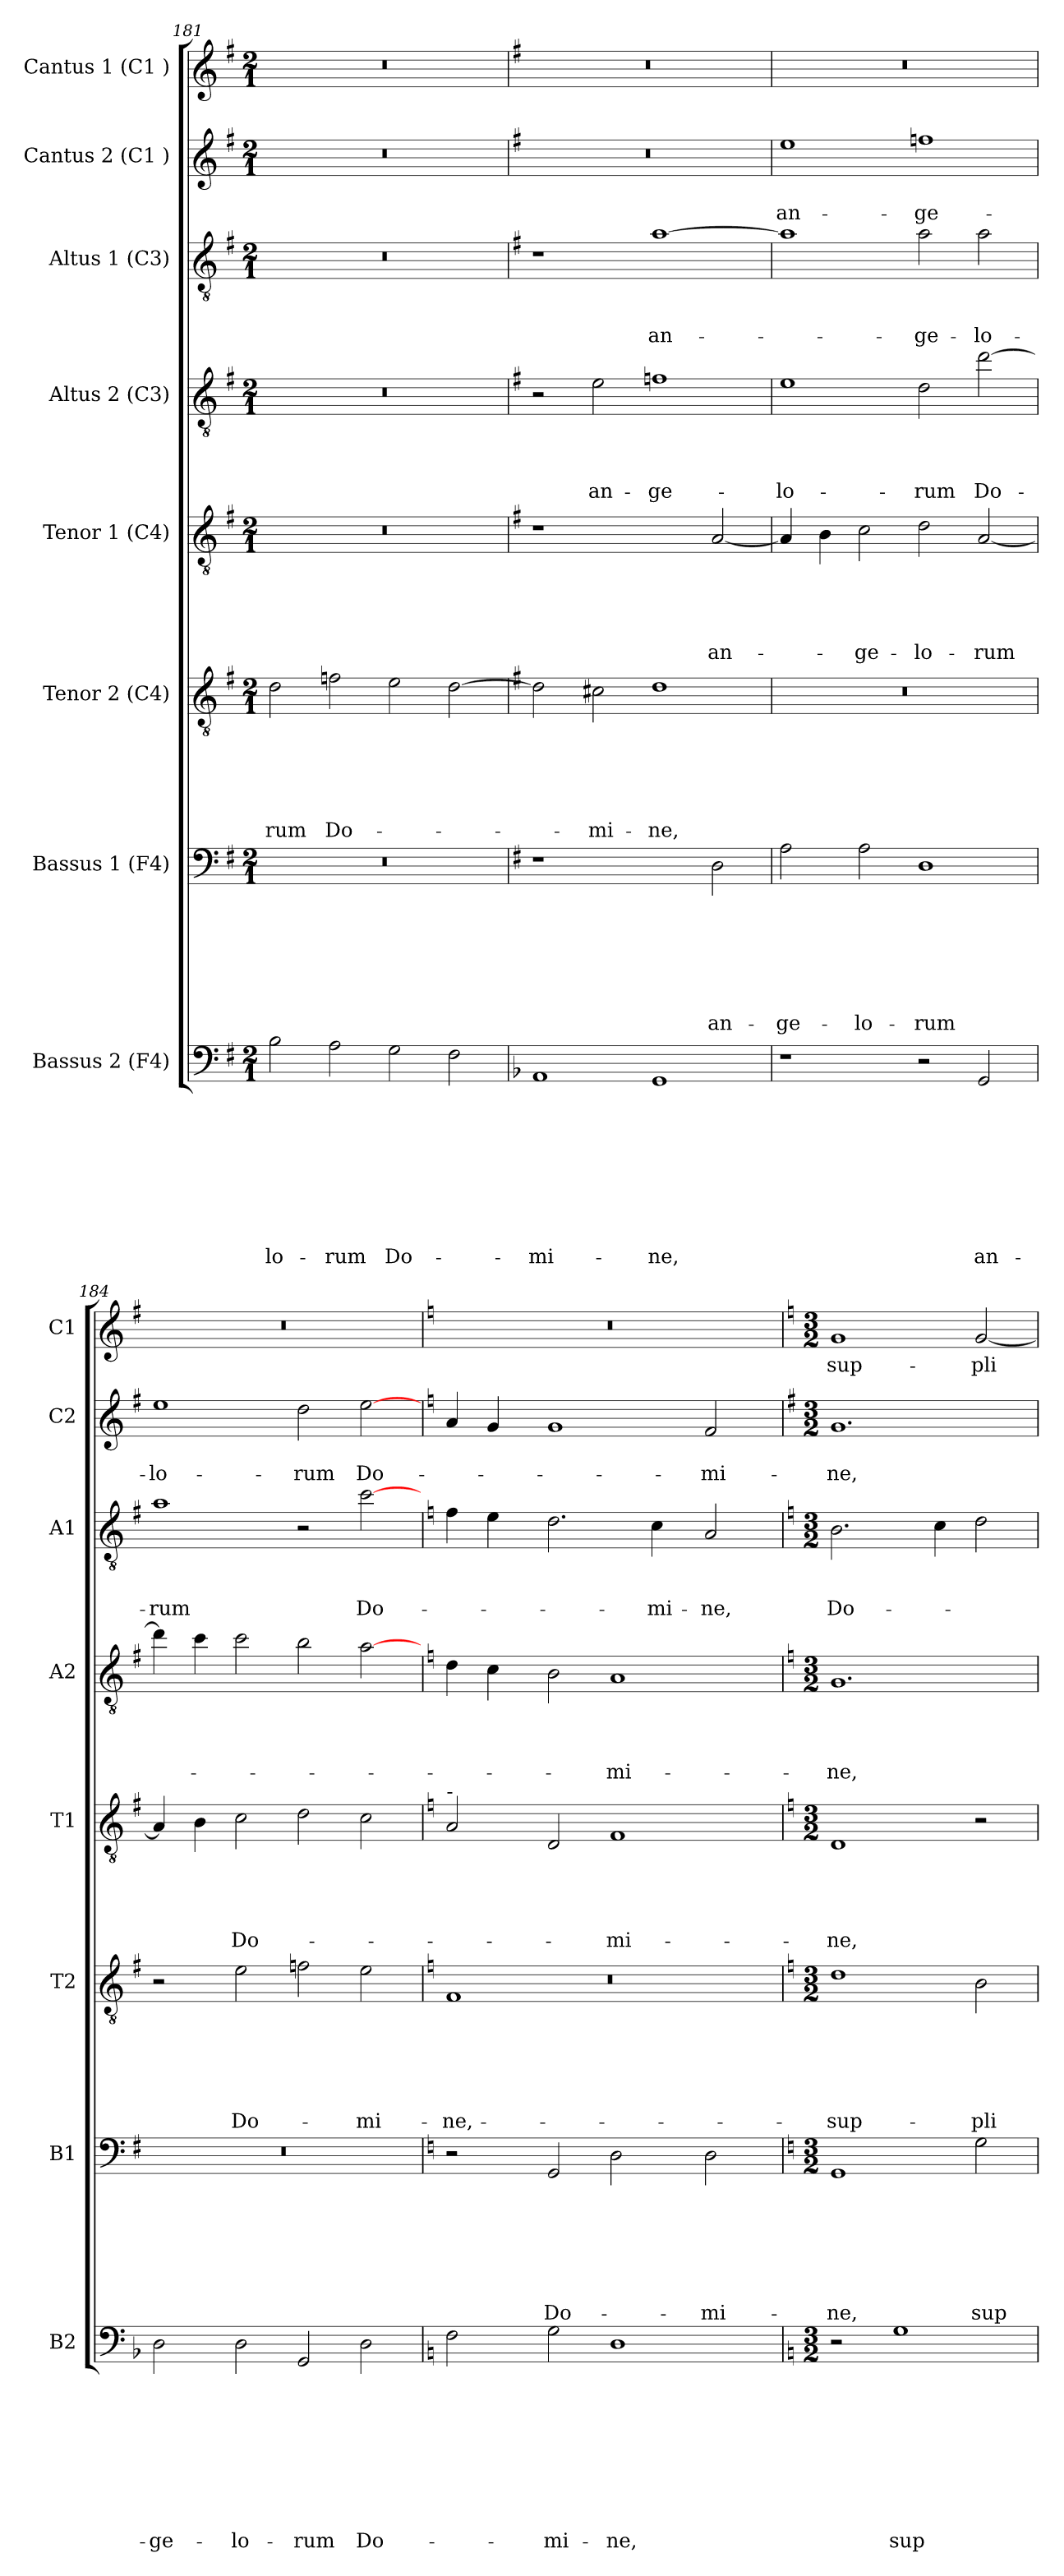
**kern	**text	**text	**text	**text	**text	**text	**text	**text	**text	**kern	**text	**text	**text	**text	**text	**text	**text	**kern	**text	**text	**text	**text	**text	**text	**kern	**text	**text	**text	**text	**text	**kern	**text	**text	**text	**text	**kern	**text	**text	**text	**kern	**text	**text	**kern	**text
*part8	*part8	*part8	*part8	*part8	*part8	*part8	*part8	*part8	*part8	*part7	*part7	*part7	*part7	*part7	*part7	*part7	*part7	*part6	*part6	*part6	*part6	*part6	*part6	*part6	*part5	*part5	*part5	*part5	*part5	*part5	*part4	*part4	*part4	*part4	*part4	*part3	*part3	*part3	*part3	*part2	*part2	*part2	*part1	*part1
*staff8	*staff8	*staff8	*staff8	*staff8	*staff8	*staff8	*staff8	*staff8	*staff8	*staff7	*staff7	*staff7	*staff7	*staff7	*staff7	*staff7	*staff7	*staff6	*staff6	*staff6	*staff6	*staff6	*staff6	*staff6	*staff5	*staff5	*staff5	*staff5	*staff5	*staff5	*staff4	*staff4	*staff4	*staff4	*staff4	*staff3	*staff3	*staff3	*staff3	*staff2	*staff2	*staff2	*staff1	*staff1
*I"Bassus 2 (F4)	*	*	*	*	*	*	*	*	*	*I"Bassus 1 (F4)	*	*	*	*	*	*	*	*I"Tenor 2 (C4)	*	*	*	*	*	*	*I"Tenor 1 (C4)	*	*	*	*	*	*I"Altus 2 (C3)	*	*	*	*	*I"Altus 1 (C3)	*	*	*	*I"Cantus 2 (C1 )	*	*	*I"Cantus 1 (C1 )	*
*I'B2	*	*	*	*	*	*	*	*	*	*I'B1	*	*	*	*	*	*	*	*I'T2	*	*	*	*	*	*	*I'T1	*	*	*	*	*	*I'A2	*	*	*	*	*I'A1	*	*	*	*I'C2	*	*	*I'C1	*
*clefF4	*	*	*	*	*	*	*	*	*	*clefF4	*	*	*	*	*	*	*	*clefGv2	*	*	*	*	*	*	*clefGv2	*	*	*	*	*	*clefGv2	*	*	*	*	*clefGv2	*	*	*	*clefG2	*	*	*clefG2	*
*k[f#]	*	*	*	*	*	*	*	*	*	*k[f#]	*	*	*	*	*	*	*	*k[f#]	*	*	*	*	*	*	*k[f#]	*	*	*	*	*	*k[f#]	*	*	*	*	*k[f#]	*	*	*	*k[f#]	*	*	*k[f#]	*
*G:	*	*	*	*	*	*	*	*	*	*G:	*	*	*	*	*	*	*	*G:	*	*	*	*	*	*	*G:	*	*	*	*	*	*G:	*	*	*	*	*G:	*	*	*	*G:	*	*	*G:	*
*M2/1	*	*	*	*	*	*	*	*	*	*M2/1	*	*	*	*	*	*	*	*M2/1	*	*	*	*	*	*	*M2/1	*	*	*	*	*	*M2/1	*	*	*	*	*M2/1	*	*	*	*M2/1	*	*	*M2/1	*
=181	=181	=181	=181	=181	=181	=181	=181	=181	=181	=181	=181	=181	=181	=181	=181	=181	=181	=181	=181	=181	=181	=181	=181	=181	=181	=181	=181	=181	=181	=181	=181	=181	=181	=181	=181	=181	=181	=181	=181	=181	=181	=181	=181	=181
!	!	!	!	!	!	!	!	!	!LO:LY:b	!	!	!	!	!	!	!	!	!	!	!	!	!	!	!LO:LY:b	!	!	!	!	!	!	!	!	!	!	!	!	!	!	!	!	!	!	!	!
2B\	.	.	.	.	.	.	.	.	-lo-	0r	.	.	.	.	.	.	.	2d\	.	.	.	.	.	-rum	0r	.	.	.	.	.	0r	.	.	.	.	0r	.	.	.	0r	.	.	0r	.
!	!	!	!	!	!	!	!	!	!LO:LY:b	!	!	!	!	!	!	!	!	!	!	!	!	!	!	!LO:LY:b	!	!	!	!	!	!	!	!	!	!	!	!	!	!	!	!	!	!	!	!
2A\	.	.	.	.	.	.	.	.	-rum	.	.	.	.	.	.	.	.	2f\	.	.	.	.	.	Do-	.	.	.	.	.	.	.	.	.	.	.	.	.	.	.	.	.	.	.	.
!	!	!	!	!	!	!	!	!	!LO:LY:b	!	!	!	!	!	!	!	!	!	!	!	!	!	!	!	!	!	!	!	!	!	!	!	!	!	!	!	!	!	!	!	!	!	!	!
2G\	.	.	.	.	.	.	.	.	Do-	.	.	.	.	.	.	.	.	2e\	.	.	.	.	.	.	.	.	.	.	.	.	.	.	.	.	.	.	.	.	.	.	.	.	.	.
2F#\	.	.	.	.	.	.	.	.	.	.	.	.	.	.	.	.	.	[<2d\	.	.	.	.	.	.	.	.	.	.	.	.	.	.	.	.	.	.	.	.	.	.	.	.	.	.
=182	=182	=182	=182	=182	=182	=182	=182	=182	=182	=182	=182	=182	=182	=182	=182	=182	=182	=182	=182	=182	=182	=182	=182	=182	=182	=182	=182	=182	=182	=182	=182	=182	=182	=182	=182	=182	=182	=182	=182	=182	=182	=182	=182	=182
*k[b-]	*	*	*	*	*	*	*	*	*	*	*	*	*	*	*	*	*	*	*	*	*	*	*	*	*	*	*	*	*	*	*	*	*	*	*	*	*	*	*	*	*	*	*	*
*F:	*	*	*	*	*	*	*	*	*	*	*	*	*	*	*	*	*	*	*	*	*	*	*	*	*	*	*	*	*	*	*	*	*	*	*	*	*	*	*	*	*	*	*	*
!	!	!	!	!	!	!	!	!	!LO:LY:b	!	!	!	!	!	!	!	!	!	!	!	!	!	!	!	!	!	!	!	!	!	!	!	!	!	!	!	!	!	!	!	!	!	!	!
1AA	.	.	.	.	.	.	.	.	-mi-	1r	.	.	.	.	.	.	.	2d\]	.	.	.	.	.	.	1r	.	.	.	.	.	2r	.	.	.	.	1r	.	.	.	0r	.	.	0r	.
!	!	!	!	!	!	!	!	!	!	!	!	!	!	!	!	!	!	!	!	!	!	!	!	!LO:LY:b	!	!	!	!	!	!	!	!	!	!	!LO:LY:b	!	!	!	!	!	!	!	!	!
.	.	.	.	.	.	.	.	.	.	.	.	.	.	.	.	.	.	2c#\	.	.	.	.	.	-mi-	.	.	.	.	.	.	2e\	.	.	.	an-	.	.	.	.	.	.	.	.	.
!	!	!	!	!	!	!	!	!	!LO:LY:b	!	!	!	!	!	!	!	!	!	!	!	!	!	!	!LO:LY:b	!	!	!	!	!	!	!	!	!	!	!LO:LY:b	!	!	!	!LO:LY:b	!	!	!	!	!
1GG	.	.	.	.	.	.	.	.	-ne,	2ryy	.	.	.	.	.	.	.	1d	.	.	.	.	.	-ne,	2ryy	.	.	.	.	.	1fn	.	.	.	-ge-	[>1a	.	.	an-	.	.	.	.	.
!	!	!	!	!	!	!	!	!	!	!	!	!	!	!	!	!	!LO:LY:b	!	!	!	!	!	!	!	!	!	!	!	!	!LO:LY:b	!	!	!	!	!	!	!	!	!	!	!	!	!	!
.	.	.	.	.	.	.	.	.	.	2D\	.	.	.	.	.	.	an-	.	.	.	.	.	.	.	[<2A/	.	.	.	.	an-	.	.	.	.	.	.	.	.	.	.	.	.	.	.
=183	=183	=183	=183	=183	=183	=183	=183	=183	=183	=183	=183	=183	=183	=183	=183	=183	=183	=183	=183	=183	=183	=183	=183	=183	=183	=183	=183	=183	=183	=183	=183	=183	=183	=183	=183	=183	=183	=183	=183	=183	=183	=183	=183	=183
!	!	!	!	!	!	!	!	!	!	!	!	!	!	!	!	!	!LO:LY:b	!	!	!	!	!	!	!	!	!	!	!	!	!	!	!	!	!	!LO:LY:b	!	!	!	!	!	!	!LO:LY:b	!	!
1r	.	.	.	.	.	.	.	.	.	2A\	.	.	.	.	.	.	-ge-	0r	.	.	.	.	.	.	4A/]	.	.	.	.	.	1e	.	.	.	-lo-	1a]	.	.	.	1ee	.	an-	0r	.
.	.	.	.	.	.	.	.	.	.	.	.	.	.	.	.	.	.	.	.	.	.	.	.	.	4B\	.	.	.	.	.	.	.	.	.	.	.	.	.	.	.	.	.	.	.
!	!	!	!	!	!	!	!	!	!	!	!	!	!	!	!	!	!LO:LY:b	!	!	!	!	!	!	!	!	!	!	!	!	!LO:LY:b	!	!	!	!	!	!	!	!	!	!	!	!	!	!
.	.	.	.	.	.	.	.	.	.	2A\	.	.	.	.	.	.	-lo-	.	.	.	.	.	.	.	2c\	.	.	.	.	-ge-	.	.	.	.	.	.	.	.	.	.	.	.	.	.
!	!	!	!	!	!	!	!	!	!	!	!	!	!	!	!	!	!LO:LY:b	!	!	!	!	!	!	!	!	!	!	!	!	!LO:LY:b	!	!	!	!	!LO:LY:b	!	!	!	!LO:LY:b	!	!	!LO:LY:b	!	!
2r	.	.	.	.	.	.	.	.	.	1D	.	.	.	.	.	.	-rum	.	.	.	.	.	.	.	2d\	.	.	.	.	-lo-	2d\	.	.	.	-rum	2a\	.	.	-ge-	1ffn	.	-ge-	.	.
!	!	!	!	!	!	!	!	!	!LO:LY:b	!	!	!	!	!	!	!	!	!	!	!	!	!	!	!	!	!	!	!	!	!LO:LY:b	!	!	!	!	!LO:LY:b	!	!	!	!LO:LY:b	!	!	!	!	!
2GG/	.	.	.	.	.	.	.	.	an-	.	.	.	.	.	.	.	.	.	.	.	.	.	.	.	[<2A/	.	.	.	.	-rum	[>2dd\	.	.	.	Do-	2a\	.	.	-lo-	.	.	.	.	.
=184	=184	=184	=184	=184	=184	=184	=184	=184	=184	=184	=184	=184	=184	=184	=184	=184	=184	=184	=184	=184	=184	=184	=184	=184	=184	=184	=184	=184	=184	=184	=184	=184	=184	=184	=184	=184	=184	=184	=184	=184	=184	=184	=184	=184
!	!	!	!	!	!	!	!	!	!LO:LY:b	!	!	!	!	!	!	!	!	!	!	!	!	!	!	!	!	!	!	!	!	!	!	!	!	!	!	!	!	!	!LO:LY:b	!	!	!LO:LY:b	!	!
2D\	.	.	.	.	.	.	.	.	-ge-	0r	.	.	.	.	.	.	.	2r	.	.	.	.	.	.	4A/]	.	.	.	.	.	4dd\]	.	.	.	.	1a	.	.	-rum	1ee	.	-lo-	0r	.
.	.	.	.	.	.	.	.	.	.	.	.	.	.	.	.	.	.	.	.	.	.	.	.	.	4B\	.	.	.	.	.	4cc\	.	.	.	.	.	.	.	.	.	.	.	.	.
!	!	!	!	!	!	!	!	!	!LO:LY:b	!	!	!	!	!	!	!	!	!	!	!	!	!	!	!LO:LY:b	!	!	!	!	!	!LO:LY:b	!	!	!	!	!	!	!	!	!	!	!	!	!	!
2D\	.	.	.	.	.	.	.	.	-lo-	.	.	.	.	.	.	.	.	2e\	.	.	.	.	.	Do-	2c\	.	.	.	.	Do-	2cc\	.	.	.	.	.	.	.	.	.	.	.	.	.
!	!	!	!	!	!	!	!	!	!LO:LY:b	!	!	!	!	!	!	!	!	!	!	!	!	!	!	!	!	!	!	!	!	!	!	!	!	!	!	!	!	!	!	!	!	!LO:LY:b	!	!
2GG/	.	.	.	.	.	.	.	.	-rum	.	.	.	.	.	.	.	.	2f\	.	.	.	.	.	.	2d\	.	.	.	.	.	2b\	.	.	.	.	2r	.	.	.	2dd\	.	-rum	.	.
!	!	!	!	!	!	!	!	!	!LO:LY:b	!	!	!	!	!	!	!	!	!	!	!	!	!	!	!LO:LY:b	!	!	!	!	!	!	!	!	!	!	!	!	!	!	!LO:LY:b	!	!	!LO:LY:b	!	!
2D\	.	.	.	.	.	.	.	.	Do-	.	.	.	.	.	.	.	.	2e\	.	.	.	.	.	-mi-	2c\	.	.	.	.	.	[<2a\	.	.	.	.	[<2cc\	.	.	Do-	[<2ee\	.	Do-	.	.
!!LO:LB:g=z
=185	=185	=185	=185	=185	=185	=185	=185	=185	=185	=185	=185	=185	=185	=185	=185	=185	=185	=185	=185	=185	=185	=185	=185	=185	=185	=185	=185	=185	=185	=185	=185	=185	=185	=185	=185	=185	=185	=185	=185	=185	=185	=185	=185	=185
*k[]	*	*	*	*	*	*	*	*	*	*k[]	*	*	*	*	*	*	*	*k[]	*	*	*	*	*	*	*k[]	*	*	*	*	*	*k[]	*	*	*	*	*k[]	*	*	*	*k[]	*	*	*k[]	*
*C:	*	*	*	*	*	*	*	*	*	*C:	*	*	*	*	*	*	*	*C:	*	*	*	*	*	*	*C:	*	*	*	*	*	*C:	*	*	*	*	*C:	*	*	*	*C:	*	*	*C:	*
*	*	*	*	*	*	*	*	*	*	*	*	*	*	*	*	*	*	*^	*	*	*	*	*	*	*	*	*	*	*	*	*	*	*	*	*	*	*	*	*	*	*	*	*	*
*	*	*	*	*	*	*	*	*	*	*	*	*	*	*	*	*	*	*	*^	*	*	*	*	*	*	*	*	*	*	*	*	*	*	*	*	*	*	*	*	*	*	*	*	*	*
!	!	!	!	!	!	!	!	!	!	!	!	!	!	!	!	!	!	!	!	!	!	!	!	!	!	!	!LO:TX:a:t=-	!	!	!	!	!	!	!	!	!	!	!	!	!	!	!	!	!	!	!
!	!	!	!	!	!	!	!	!	!	!	!	!	!	!	!	!	!	!	!	!LO:N:vis=1	!	!	!	!	!	!LO:LY:b	!	!	!	!	!	!	!	!	!	!	!	!	!	!	!	!	!	!	!	!
2F\	.	.	.	.	.	.	.	.	.	2r	.	.	.	.	.	.	.	4ryy	1F	0r	.	.	.	.	.	-ne,	2A/	.	.	.	.	.	4d\	.	.	.	.	4f\	.	.	.	4a/	.	.	0r	.
.	.	.	.	.	.	.	.	.	.	.	.	.	.	.	.	.	.	8ryy	.	.	.	.	.	.	.	.	.	.	.	.	.	.	4c\	.	.	.	.	4e\	.	.	.	4g/	.	.	.	.
.	.	.	.	.	.	.	.	.	.	.	.	.	.	.	.	.	.	32ryy	.	.	.	.	.	.	.	.	.	.	.	.	.	.	.	.	.	.	.	.	.	.	.	.	.	.	.	.
.	.	.	.	.	.	.	.	.	.	.	.	.	.	.	.	.	.	1ryy	.	.	.	.	.	.	.	.	.	.	.	.	.	.	.	.	.	.	.	.	.	.	.	.	.	.	.	.
!	!	!	!	!	!	!	!	!	!LO:LY:b	!	!	!	!	!	!	!	!LO:LY:b	!	!	!	!	!	!	!	!	!	!	!	!	!	!	!	!	!	!	!	!	!	!	!	!	!	!	!	!	!
2G\	.	.	.	.	.	.	.	.	-mi-	2GG/	.	.	.	.	.	.	Do-	.	.	.	.	.	.	.	.	.	2D/	.	.	.	.	.	2B\	.	.	.	.	2.d\	.	.	.	1g	.	.	.	.
!	!	!	!	!	!	!	!	!	!LO:LY:b	!	!	!	!	!	!	!	!	!	!	!	!	!	!	!	!	!	!	!	!	!	!	!LO:LY:b	!	!	!	!	!LO:LY:b	!	!	!	!	!	!	!	!	!
1D	.	.	.	.	.	.	.	.	-ne,	2D\	.	.	.	.	.	.	.	.	1ryy	.	.	.	.	.	.	.	1F	.	.	.	.	-mi-	1A	.	.	.	-mi-	.	.	.	.	.	.	.	.	.
!	!	!	!	!	!	!	!	!	!	!	!	!	!	!	!	!	!	!	!	!	!	!	!	!	!	!	!	!	!	!	!	!	!	!	!	!	!	!	!	!	!LO:LY:b	!	!	!	!	!
.	.	.	.	.	.	.	.	.	.	.	.	.	.	.	.	.	.	.	.	.	.	.	.	.	.	.	.	.	.	.	.	.	.	.	.	.	.	4c\	.	.	-mi-	.	.	.	.	.
.	.	.	.	.	.	.	.	.	.	.	.	.	.	.	.	.	.	2ryy	.	.	.	.	.	.	.	.	.	.	.	.	.	.	.	.	.	.	.	.	.	.	.	.	.	.	.	.
!	!	!	!	!	!	!	!	!	!	!	!	!	!	!	!	!	!LO:LY:b	!	!	!	!	!	!	!	!	!	!	!	!	!	!	!	!	!	!	!	!	!	!	!	!LO:LY:b	!	!	!LO:LY:b	!	!
.	.	.	.	.	.	.	.	.	.	2D\	.	.	.	.	.	.	-mi-	.	.	.	.	.	.	.	.	.	.	.	.	.	.	.	.	.	.	.	.	2A/	.	.	-ne,	2f/	.	-mi-	.	.
.	.	.	.	.	.	.	.	.	.	.	.	.	.	.	.	.	.	16.ryy	.	.	.	.	.	.	.	.	.	.	.	.	.	.	.	.	.	.	.	.	.	.	.	.	.	.	.	.
*	*	*	*	*	*	*	*	*	*	*	*	*	*	*	*	*	*	*v	*v	*v	*	*	*	*	*	*	*	*	*	*	*	*	*	*	*	*	*	*	*	*	*	*	*	*	*	*
=186	=186	=186	=186	=186	=186	=186	=186	=186	=186	=186	=186	=186	=186	=186	=186	=186	=186	=186	=186	=186	=186	=186	=186	=186	=186	=186	=186	=186	=186	=186	=186	=186	=186	=186	=186	=186	=186	=186	=186	=186	=186	=186	=186	=186
*	*	*	*	*	*	*	*	*	*	*	*	*	*	*	*	*	*	*	*	*	*	*	*	*	*	*	*	*	*	*	*	*	*	*	*	*	*	*	*	*k[f#]	*	*	*	*
*	*	*	*	*	*	*	*	*	*	*	*	*	*	*	*	*	*	*	*	*	*	*	*	*	*	*	*	*	*	*	*	*	*	*	*	*	*	*	*	*G:	*	*	*	*
*M3/2	*	*	*	*	*	*	*	*	*	*M3/2	*	*	*	*	*	*	*	*M3/2	*	*	*	*	*	*	*M3/2	*	*	*	*	*	*M3/2	*	*	*	*	*M3/2	*	*	*	*M3/2	*	*	*M3/2	*
!	!	!	!	!	!	!	!	!	!	!	!	!	!	!	!	!	!LO:LY:b	!	!	!	!	!	!	!LO:LY:b	!	!	!	!	!	!LO:LY:b	!	!	!	!	!LO:LY:b	!	!	!	!LO:LY:b	!	!	!LO:LY:b	!	!LO:LY:b
2r	.	.	.	.	.	.	.	.	.	1GG	.	.	.	.	.	.	-ne,	1d	.	.	.	.	.	sup-	1D	.	.	.	.	-ne,	1.G	.	.	.	-ne,	2.B\	.	.	Do-	1.g	.	-ne,	1g	sup-
!	!	!	!	!	!	!	!	!	!LO:LY:b	!	!	!	!	!	!	!	!	!	!	!	!	!	!	!	!	!	!	!	!	!	!	!	!	!	!	!	!	!	!	!	!	!	!	!
1G	.	.	.	.	.	.	.	.	sup-	.	.	.	.	.	.	.	.	.	.	.	.	.	.	.	.	.	.	.	.	.	.	.	.	.	.	.	.	.	.	.	.	.	.	.
.	.	.	.	.	.	.	.	.	.	.	.	.	.	.	.	.	.	.	.	.	.	.	.	.	.	.	.	.	.	.	.	.	.	.	.	4c\	.	.	.	.	.	.	.	.
!	!	!	!	!	!	!	!	!	!	!	!	!	!	!	!	!	!LO:LY:b	!	!	!	!	!	!	!LO:LY:b	!	!	!	!	!	!	!	!	!	!	!	!	!	!	!	!	!	!	!	!LO:LY:b
.	.	.	.	.	.	.	.	.	.	2G\	.	.	.	.	.	.	sup-	2B\	.	.	.	.	.	-pli-	2r	.	.	.	.	.	.	.	.	.	.	2d\	.	.	.	.	.	.	[<2g/	-pli-
=	=	=	=	=	=	=	=	=	=	=	=	=	=	=	=	=	=	=	=	=	=	=	=	=	=	=	=	=	=	=	=	=	=	=	=	=	=	=	=	=	=	=	=	=
*-	*-	*-	*-	*-	*-	*-	*-	*-	*-	*-	*-	*-	*-	*-	*-	*-	*-	*-	*-	*-	*-	*-	*-	*-	*-	*-	*-	*-	*-	*-	*-	*-	*-	*-	*-	*-	*-	*-	*-	*-	*-	*-	*-	*-
